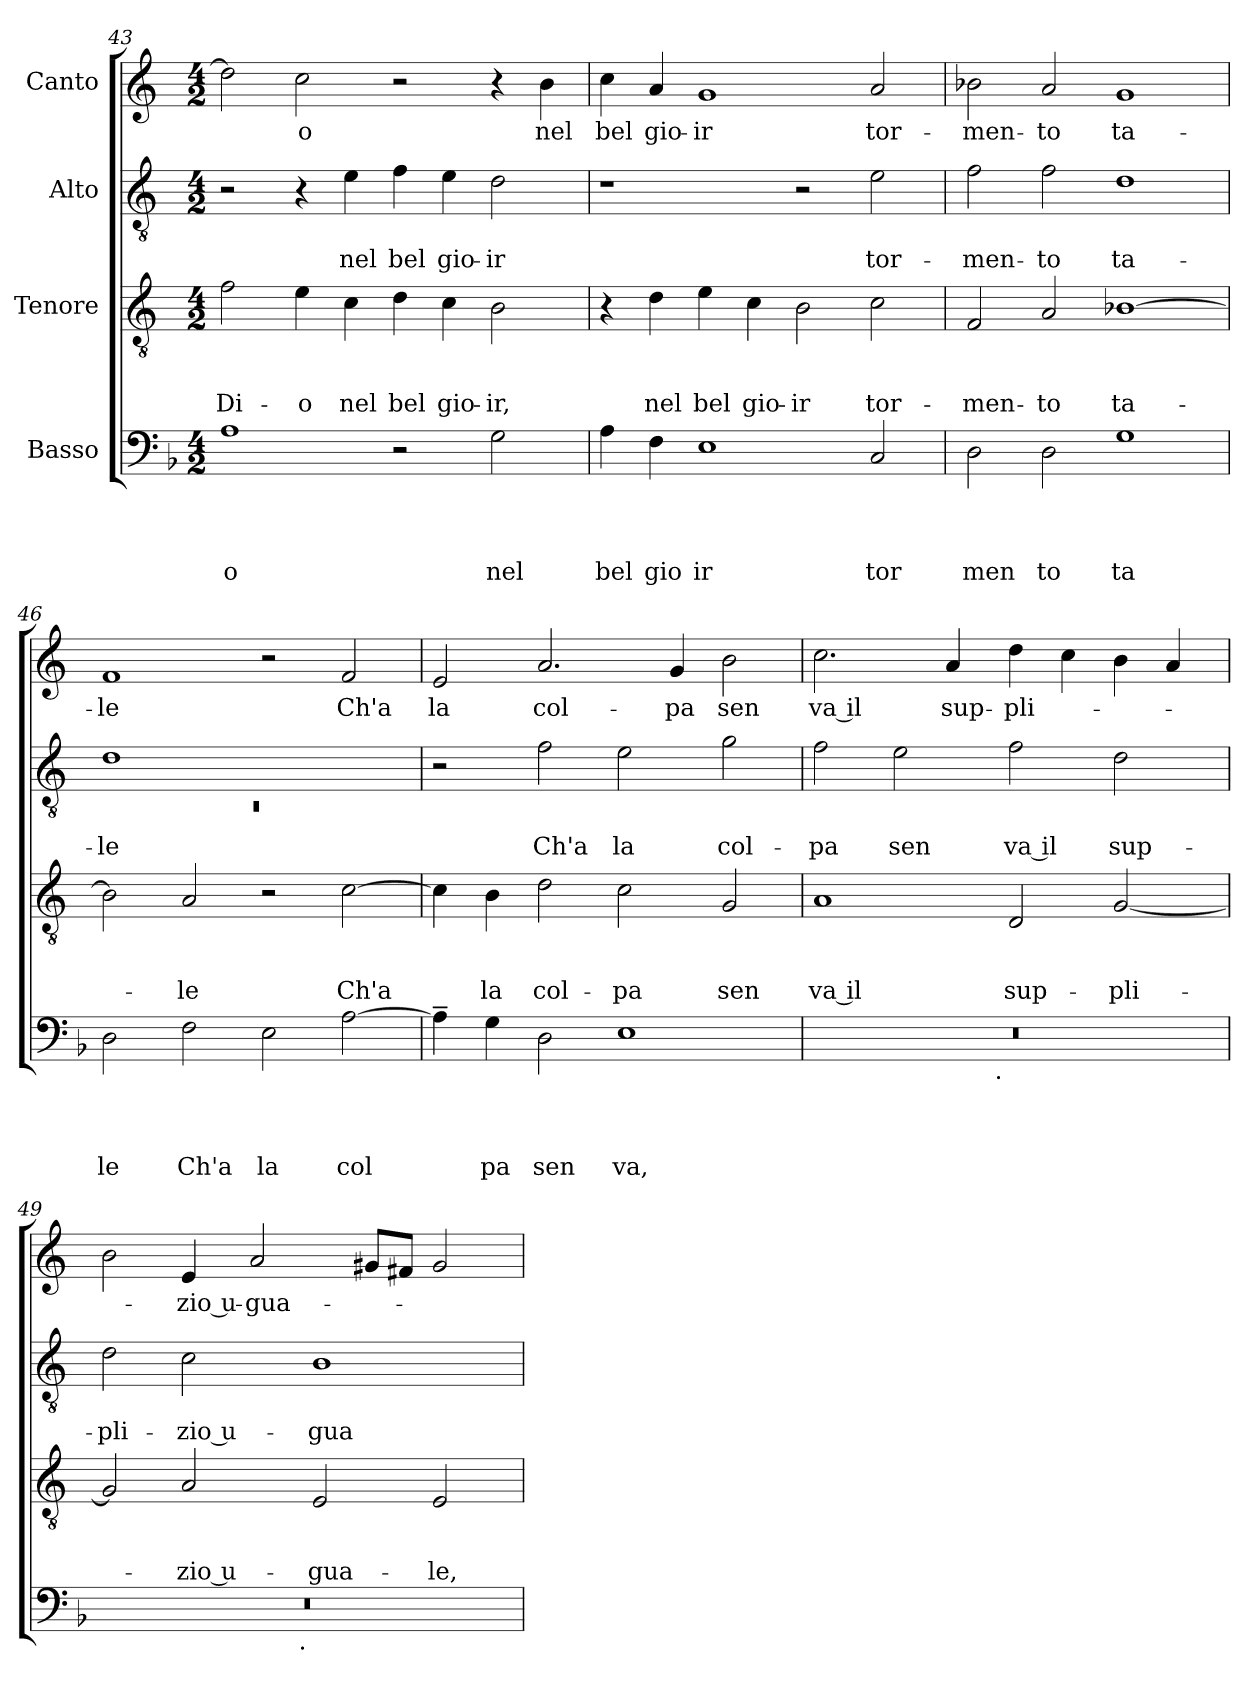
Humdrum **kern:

**kern	**text	**text	**text	**text	**kern	**text	**text	**text	**kern	**text	**text	**kern	**text
*part4	*part4	*part4	*part4	*part4	*part3	*part3	*part3	*part3	*part2	*part2	*part2	*part1	*part1
*staff4	*staff4	*staff4	*staff4	*staff4	*staff3	*staff3	*staff3	*staff3	*staff2	*staff2	*staff2	*staff1	*staff1
*I"Basso	*	*	*	*	*I"Tenore	*	*	*	*I"Alto	*	*	*I"Canto	*
!!LO:LB:g=z
*clefF4	*	*	*	*	*clefGv2	*	*	*	*clefGv2	*	*	*clefG2	*
*	*	*	*	*	*ITrd-3c-5	*	*	*	*ITrd-3c-5	*	*	*ITrd-3c-5	*
*k[b-]	*	*	*	*	*k[b-]	*	*	*	*k[b-]	*	*	*k[b-]	*
*F:	*	*	*	*	*F:	*	*	*	*F:	*	*	*F:	*
*M4/2	*	*	*	*	*M4/2	*	*	*	*M4/2	*	*	*M4/2	*
=43	=43	=43	=43	=43	=43	=43	=43	=43	=43	=43	=43	=43	=43
!	!	!	!	!LO:LY:b	!	!	!	!LO:LY:b	!	!	!	!	!
1A	.	.	.	o	2b-\	.	.	Di-	2r	.	.	2gg\]	.
!	!	!	!	!	!	!	!	!LO:LY:b	!	!	!	!	!LO:LY:b
.	.	.	.	.	4a\	.	.	-o	4r	.	.	2ff\	o
!	!	!	!	!	!	!	!	!LO:LY:b	!	!	!LO:LY:b	!	!
.	.	.	.	.	4f\	.	.	nel	4a\	.	nel	.	.
!	!	!	!	!	!	!	!	!LO:LY:b	!	!	!LO:LY:b	!	!
2r	.	.	.	.	4g\	.	.	bel	4b-\	.	bel	2r	.
!	!	!	!	!	!	!	!	!LO:LY:b	!	!	!LO:LY:b	!	!
.	.	.	.	.	4f\	.	.	gio-	4a\	.	gio-	.	.
!	!	!	!	!LO:LY:b	!	!	!	!LO:LY:b	!	!	!LO:LY:b	!	!
2G\	.	.	.	nel	2e\	.	.	-ir,	2g\	.	-ir	4r	.
!	!	!	!	!	!	!	!	!	!	!	!	!	!LO:LY:b
.	.	.	.	.	.	.	.	.	.	.	.	4ee\	nel
=44	=44	=44	=44	=44	=44	=44	=44	=44	=44	=44	=44	=44	=44
!	!	!	!	!LO:LY:b	!	!	!	!	!	!	!	!	!LO:LY:b
4A\	.	.	.	bel	4r	.	.	.	1r	.	.	4ff\	bel
!	!	!	!	!LO:LY:b	!	!	!	!LO:LY:b	!	!	!	!	!LO:LY:b
4F\	.	.	.	gio	4g\	.	.	nel	.	.	.	4dd/	gio-
!	!	!	!	!LO:LY:b	!	!	!	!LO:LY:b	!	!	!	!	!LO:LY:b
1E	.	.	.	ir	4a\	.	.	bel	.	.	.	1cc	-ir
!	!	!	!	!	!	!	!	!LO:LY:b	!	!	!	!	!
.	.	.	.	.	4f\	.	.	gio-	.	.	.	.	.
!	!	!	!	!	!	!	!	!LO:LY:b	!	!	!	!	!
.	.	.	.	.	2e\	.	.	-ir	2r	.	.	.	.
!	!	!	!	!LO:LY:b	!	!	!	!LO:LY:b	!	!	!LO:LY:b	!	!LO:LY:b
2C/	.	.	.	tor	2f\	.	.	tor-	2a\	.	tor-	2dd/	tor-
=45	=45	=45	=45	=45	=45	=45	=45	=45	=45	=45	=45	=45	=45
!	!	!	!	!LO:LY:b	!	!	!	!LO:LY:b	!	!	!LO:LY:b	!	!LO:LY:b
2D\	.	.	.	men	2B-/	.	.	-men-	2b-\	.	-men-	2ee-X\	-men-
!	!	!	!	!LO:LY:b	!	!	!	!LO:LY:b	!	!	!LO:LY:b	!	!LO:LY:b
2D\	.	.	.	to	2d/	.	.	-to	2b-\	.	-to	2dd/	-to
!	!	!	!	!LO:LY:b	!	!	!	!LO:LY:b	!	!	!LO:LY:b	!	!LO:LY:b
1G	.	.	.	ta	[>1e-X	.	.	ta-	1g	.	ta-	1cc	ta-
=46	=46	=46	=46	=46	=46	=46	=46	=46	=46	=46	=46	=46	=46
*	*	*	*	*	*	*	*	*	*^	*	*	*	*
!	!	!	!	!LO:LY:b	!	!	!	!	!	!LO:N:vis=1	!	!LO:LY:b	!	!LO:LY:b
2D\	.	.	.	le	2e-\]	.	.	.	1g	0rC	.	-le	1b-	-le
!	!	!	!	!LO:LY:b	!	!	!	!LO:LY:b	!	!	!	!	!	!
2F\	.	.	.	Ch'a	2d/	.	.	-le	.	.	.	.	.	.
!	!	!	!	!LO:LY:b	!	!	!	!	!	!	!	!	!	!
2E\	.	.	.	la	2r	.	.	.	1ryy	.	.	.	2r	.
!	!	!	!	!LO:LY:b	!	!	!	!LO:LY:b	!	!	!	!	!	!LO:LY:b
[>2A\	.	.	.	col	[>2f\	.	.	Ch'a	.	.	.	.	2b-/	Ch'a
*	*	*	*	*	*	*	*	*	*v	*v	*	*	*	*
=47	=47	=47	=47	=47	=47	=47	=47	=47	=47	=47	=47	=47	=47
!	!	!	!	!	!	!	!	!	!	!	!	!	!LO:LY:b
4A~>\]	.	.	.	.	4f\]	.	.	.	2r	.	.	2a/	la
!	!	!	!	!LO:LY:b	!	!	!	!LO:LY:b	!	!	!	!	!
4G\	.	.	.	pa	4e\	.	.	la	.	.	.	.	.
!	!	!	!	!LO:LY:b	!	!	!	!LO:LY:b	!	!	!LO:LY:b	!	!LO:LY:b
2D\	.	.	.	sen	2g\	.	.	col-	2b-\	.	Ch'a	2.dd/	col-
!	!	!	!	!LO:LY:b	!	!	!	!LO:LY:b	!	!	!LO:LY:b	!	!
1E	.	.	.	va,	2f\	.	.	-pa	2a\	.	la	.	.
!	!	!	!	!	!	!	!	!	!	!	!	!	!LO:LY:b
.	.	.	.	.	.	.	.	.	.	.	.	4cc/	-pa
!	!	!	!	!	!	!	!	!LO:LY:b	!	!	!LO:LY:b	!	!LO:LY:b
.	.	.	.	.	2c/	.	.	sen	2cc\	.	col-	2ee\	sen
=48	=48	=48	=48	=48	=48	=48	=48	=48	=48	=48	=48	=48	=48
!	!	!	!	!	!	!	!	!LO:LY:b:rj	!	!	!LO:LY:b	!	!LO:LY:b:rj
*^	*	*	*	*	*	*	*	*	*	*	*	*	*
0r	2ryy	.	.	.	.	1d	.	.	va il	2b-\	.	-pa	2.ff\	va il
!	!	!	!	!	!	!	!	!	!	!	!	!LO:LY:b	!	!
.	4...ryy	.	.	.	.	.	.	.	.	2a\	.	sen	.	.
!	!	!	!	!	!	!	!	!	!	!	!	!	!	!LO:LY:b
.	.	.	.	.	.	.	.	.	.	.	.	.	4dd/	sup-
!	!LO:TX:b:t=.	!	!	!	!	!	!	!	!	!	!	!	!	!
.	1ryy	.	.	.	.	.	.	.	.	.	.	.	.	.
!	!	!	!	!	!	!	!	!	!LO:LY:b	!	!	!LO:LY:b:rj	!	!LO:LY:b
.	.	.	.	.	.	2G/	.	.	sup-	2b-\	.	va il	4gg\	-pli-
.	.	.	.	.	.	.	.	.	.	.	.	.	4ff\	.
!	!	!	!	!	!	!	!	!	!LO:LY:b	!	!	!LO:LY:b	!	!
.	.	.	.	.	.	[<2c/	.	.	-pli-	2g\	.	sup-	4ee\	.
.	.	.	.	.	.	.	.	.	.	.	.	.	4dd/	.
.	32ryy	.	.	.	.	.	.	.	.	.	.	.	.	.
!!LO:LB:g=z
=49	=49	=49	=49	=49	=49	=49	=49	=49	=49	=49	=49	=49	=49	=49
!	!	!	!	!	!	!	!	!	!	!	!	!LO:LY:b	!	!
0r	2ryy	.	.	.	.	2c/]	.	.	.	2g\	.	-pli-	2ee\	.
!	!	!	!	!	!	!	!	!	!LO:LY:b:rj	!	!	!LO:LY:b:rj	!	!LO:LY:b:rj
.	4...ryy	.	.	.	.	2d/	.	.	-zio u-	2f\	.	-zio u-	4a/	-zio u-
!	!	!	!	!	!	!	!	!	!	!	!	!	!	!LO:LY:b
.	.	.	.	.	.	.	.	.	.	.	.	.	2dd/	-gua-
!	!LO:TX:b:t=.	!	!	!	!	!	!	!	!	!	!	!	!	!
.	1ryy	.	.	.	.	.	.	.	.	.	.	.	.	.
!	!	!	!	!	!	!	!	!	!LO:LY:b	!	!	!LO:LY:b	!	!
.	.	.	.	.	.	2A/	.	.	-gua-	1e	.	-gua-	.	.
.	.	.	.	.	.	.	.	.	.	.	.	.	8cc#X/L	.
.	.	.	.	.	.	.	.	.	.	.	.	.	8bn/J	.
!	!	!	!	!	!	!	!	!	!LO:LY:b	!	!	!	!	!
.	.	.	.	.	.	2A/	.	.	-le,	.	.	.	2cc#/	.
.	32ryy	.	.	.	.	.	.	.	.	.	.	.	.	.
*v	*v	*	*	*	*	*	*	*	*	*	*	*	*	*
=	=	=	=	=	=	=	=	=	=	=	=	=	=
*-	*-	*-	*-	*-	*-	*-	*-	*-	*-	*-	*-	*-	*-
